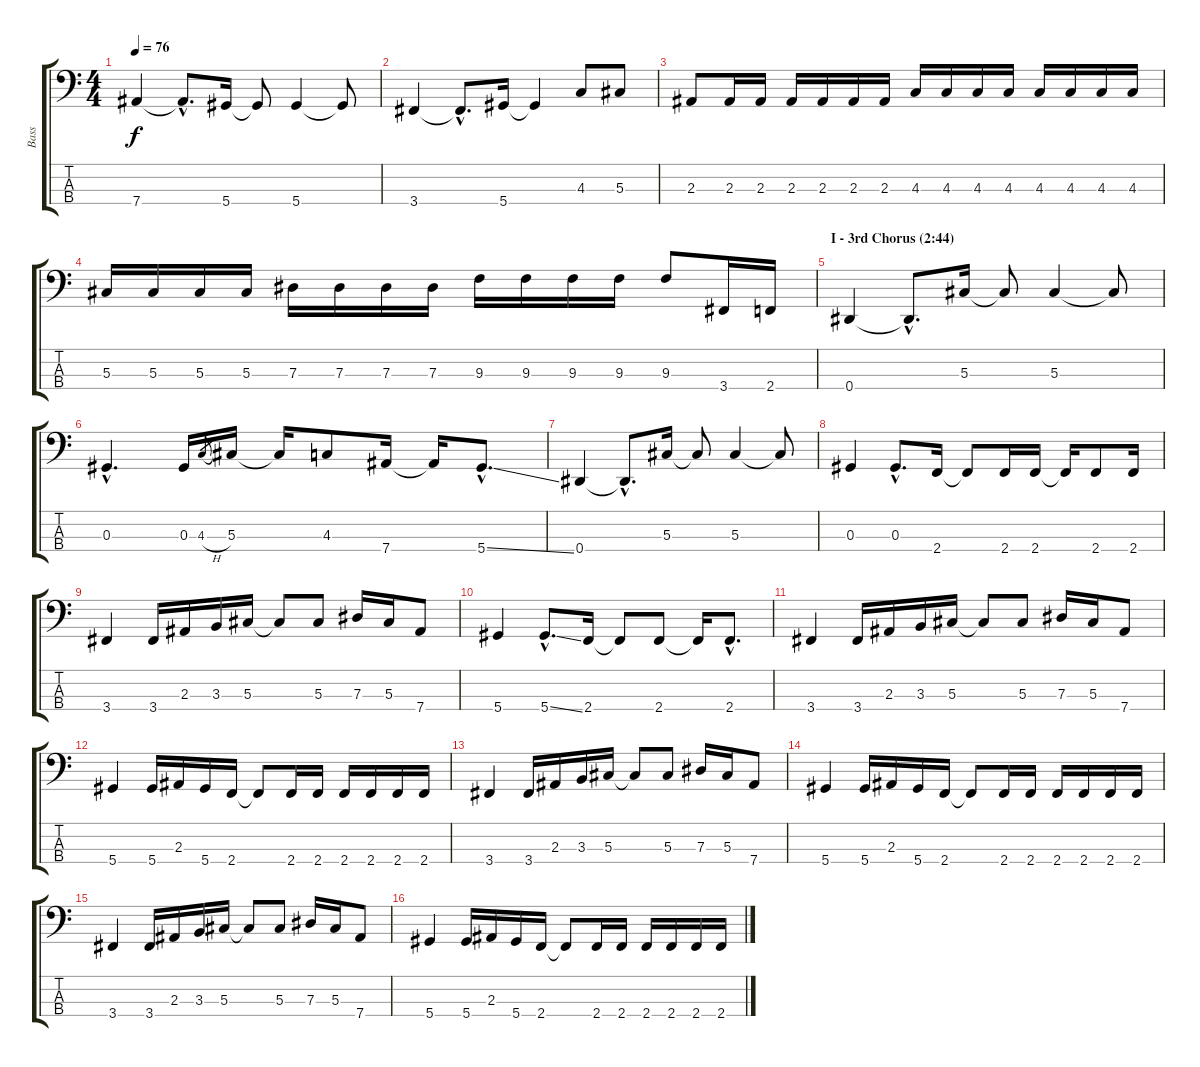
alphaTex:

\track ("Bass" "Bass") {instrument electricbasspick}
\staff {score tabs}
\tuning (Gb2 Db2 Ab1 Eb1) {hide}
\ts (4 4)
\tempo 76
\clef f4
\ks c
7.4.4{dy f} 7.4{hac t}.8{d} 5.4.16 5.4{t}.8 5.4.4 5.4{t}.8 |
3.4.4 3.4{hac t}.8{d} 5.4.16 5.4{t}.4 4.3.8 5.3.8 |
2.3.8 2.3.16 2.3.16 2.3.16 2.3.16 2.3.16 2.3.16 4.3.16 4.3.16 4.3.16 4.3.16 4.3.16 4.3.16 4.3.16 4.3.16 |
5.3.16 5.3.16 5.3.16 5.3.16 7.3.16 7.3.16 7.3.16 7.3.16 9.3.16 9.3.16 9.3.16 9.3.16 9.3.8 3.4.16 2.4.16 |
\section ("" "I - 3rd Chorus (2:44)")
0.4.4 0.4{hac t}.8{d} 5.3.16 5.3{t}.8 5.3.4 5.3{t}.8 |
0.3{hac}.4{d} 0.3.16 4.3{h}.8{gr} 5.3.16 5.3{t}.16 4.3.8 7.4.16 7.4{t}.16 5.4{ss hac}.8{d} |
0.4.4 0.4{hac t}.8{d} 5.3.16 5.3{t}.8 5.3.4 5.3{t}.8 |
0.3.4 0.3{hac}.8{d} 2.4.16 2.4{t}.8 2.4.16 2.4.16 2.4{t}.16 2.4.8 2.4.16 |
3.4.4 3.4.16 2.3.16 3.3.16 5.3.16 5.3{t}.8 5.3.8 7.3.16 5.3.16 7.4.8 |
5.4.4 5.4{ss hac}.8{d} 2.4.16 2.4{t}.8 2.4.8 2.4{t}.16 2.4{hac}.8{d} |
3.4.4 3.4.16 2.3.16 3.3.16 5.3.16 5.3{t}.8 5.3.8 7.3.16 5.3.16 7.4.8 |
5.4.4 5.4.16 2.3.16 5.4.16 2.4.16 2.4{t}.8 2.4.16 2.4.16 2.4.16 2.4.16 2.4.16 2.4.16 |
3.4.4 3.4.16 2.3.16 3.3.16 5.3.16 5.3{t}.8 5.3.8 7.3.16 5.3.16 7.4.8 |
5.4.4 5.4.16 2.3.16 5.4.16 2.4.16 2.4{t}.8 2.4.16 2.4.16 2.4.16 2.4.16 2.4.16 2.4.16 |
3.4.4 3.4.16 2.3.16 3.3.16 5.3.16 5.3{t}.8 5.3.8 7.3.16 5.3.16 7.4.8 |
5.4.4 5.4.16 2.3.16 5.4.16 2.4.16 2.4{t}.8 2.4.16 2.4.16 2.4.16 2.4.16 2.4.16 2.4.16
